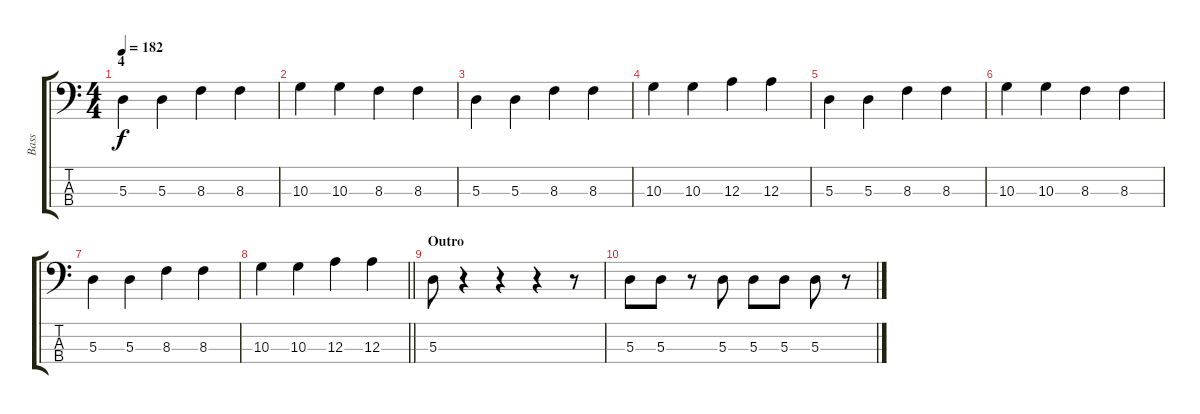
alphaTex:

\track ("Bass" "Bass") {instrument electricbassfinger}
\staff {score tabs}
\tuning (G2 D2 A1 E1) {hide}
\ts (4 4)
\section ("" "4")
\tempo 182
\clef f4
\ks c
5.3.4{dy f} 5.3.4 8.3.4 8.3.4 |
10.3.4 10.3.4 8.3.4 8.3.4 |
5.3.4 5.3.4 8.3.4 8.3.4 |
10.3.4 10.3.4 12.3.4 12.3.4 |
5.3.4 5.3.4 8.3.4 8.3.4 |
10.3.4 10.3.4 8.3.4 8.3.4 |
5.3.4 5.3.4 8.3.4 8.3.4 |
\barLineRight lightlight
10.3.4 10.3.4 12.3.4 12.3.4 |
\section ("" "Outro")
5.3.8 r.4 r.4 r.4 r.8 |
5.3.8 5.3.8 r.8 5.3.8 5.3.8 5.3.8 5.3.8 r.8
